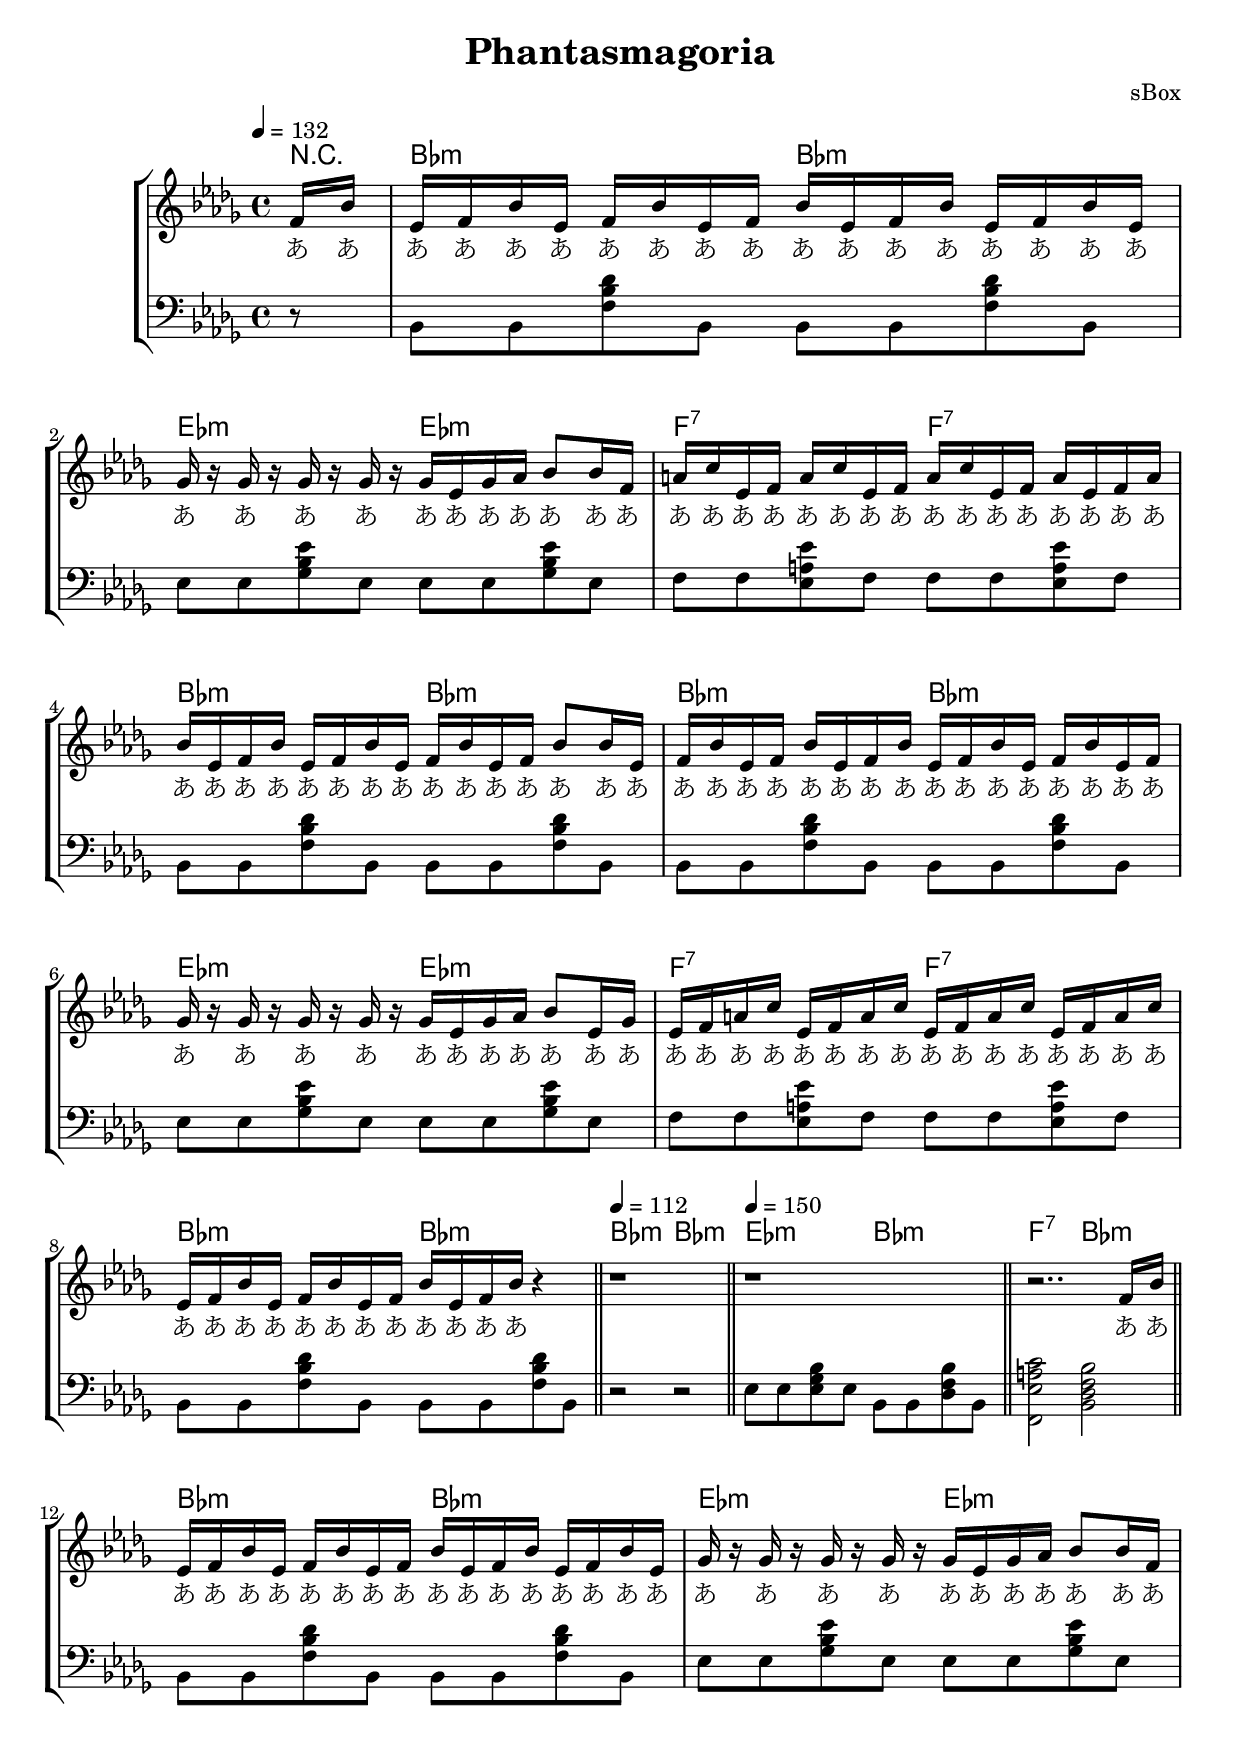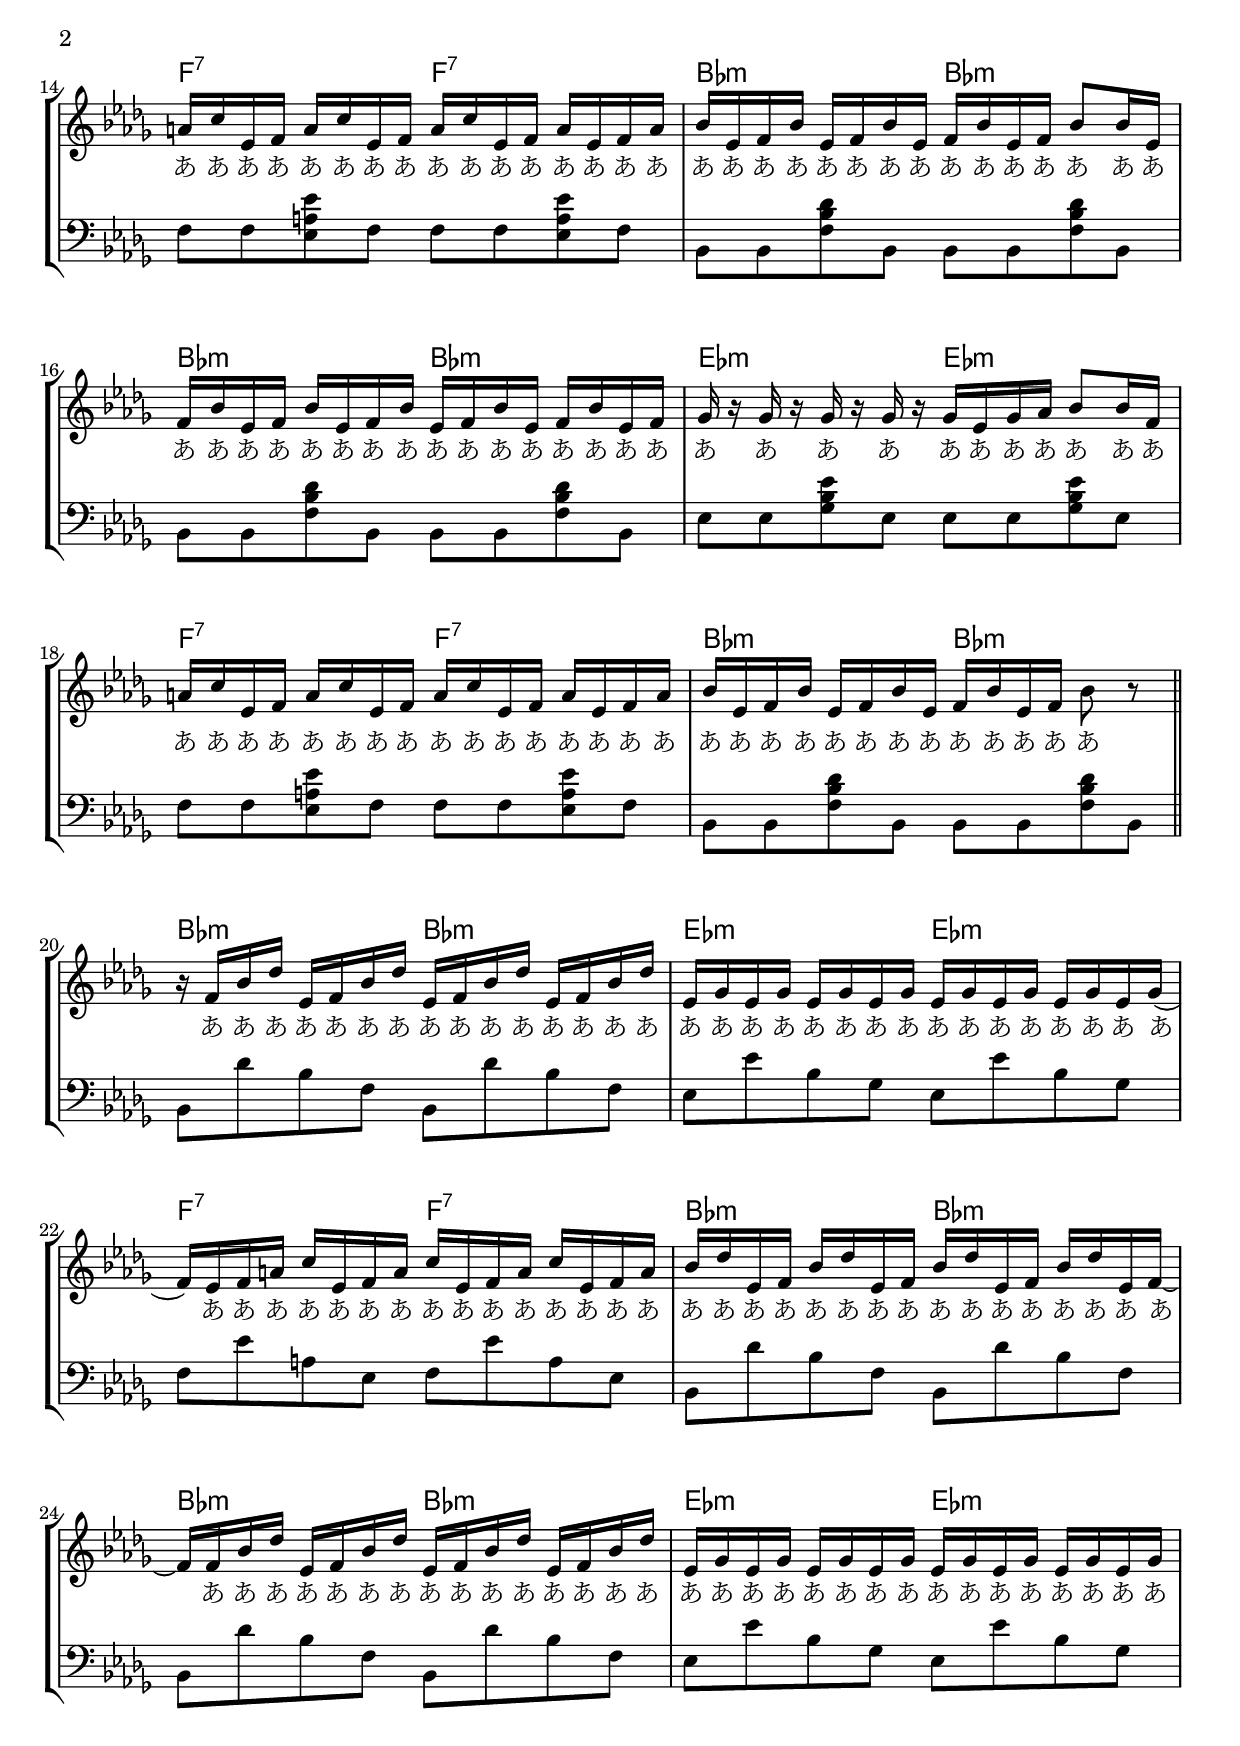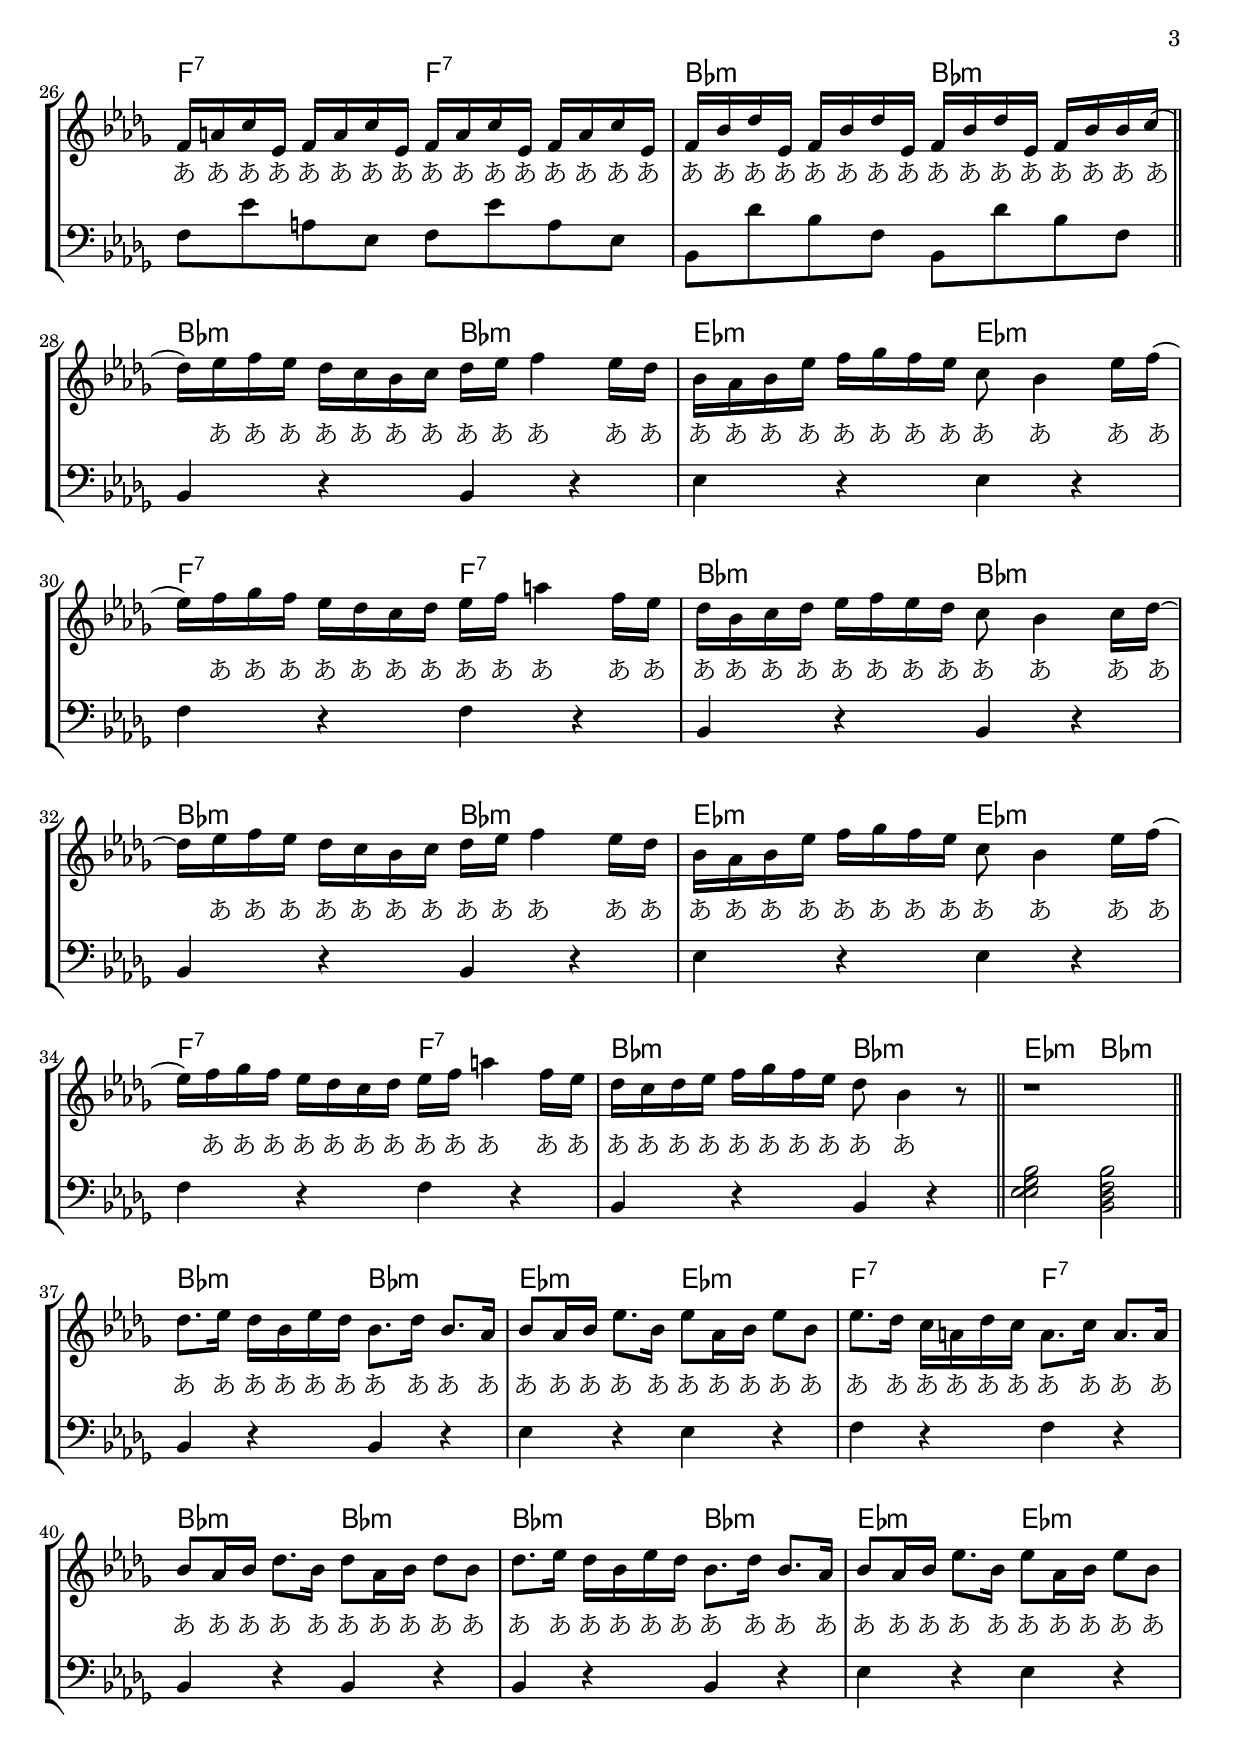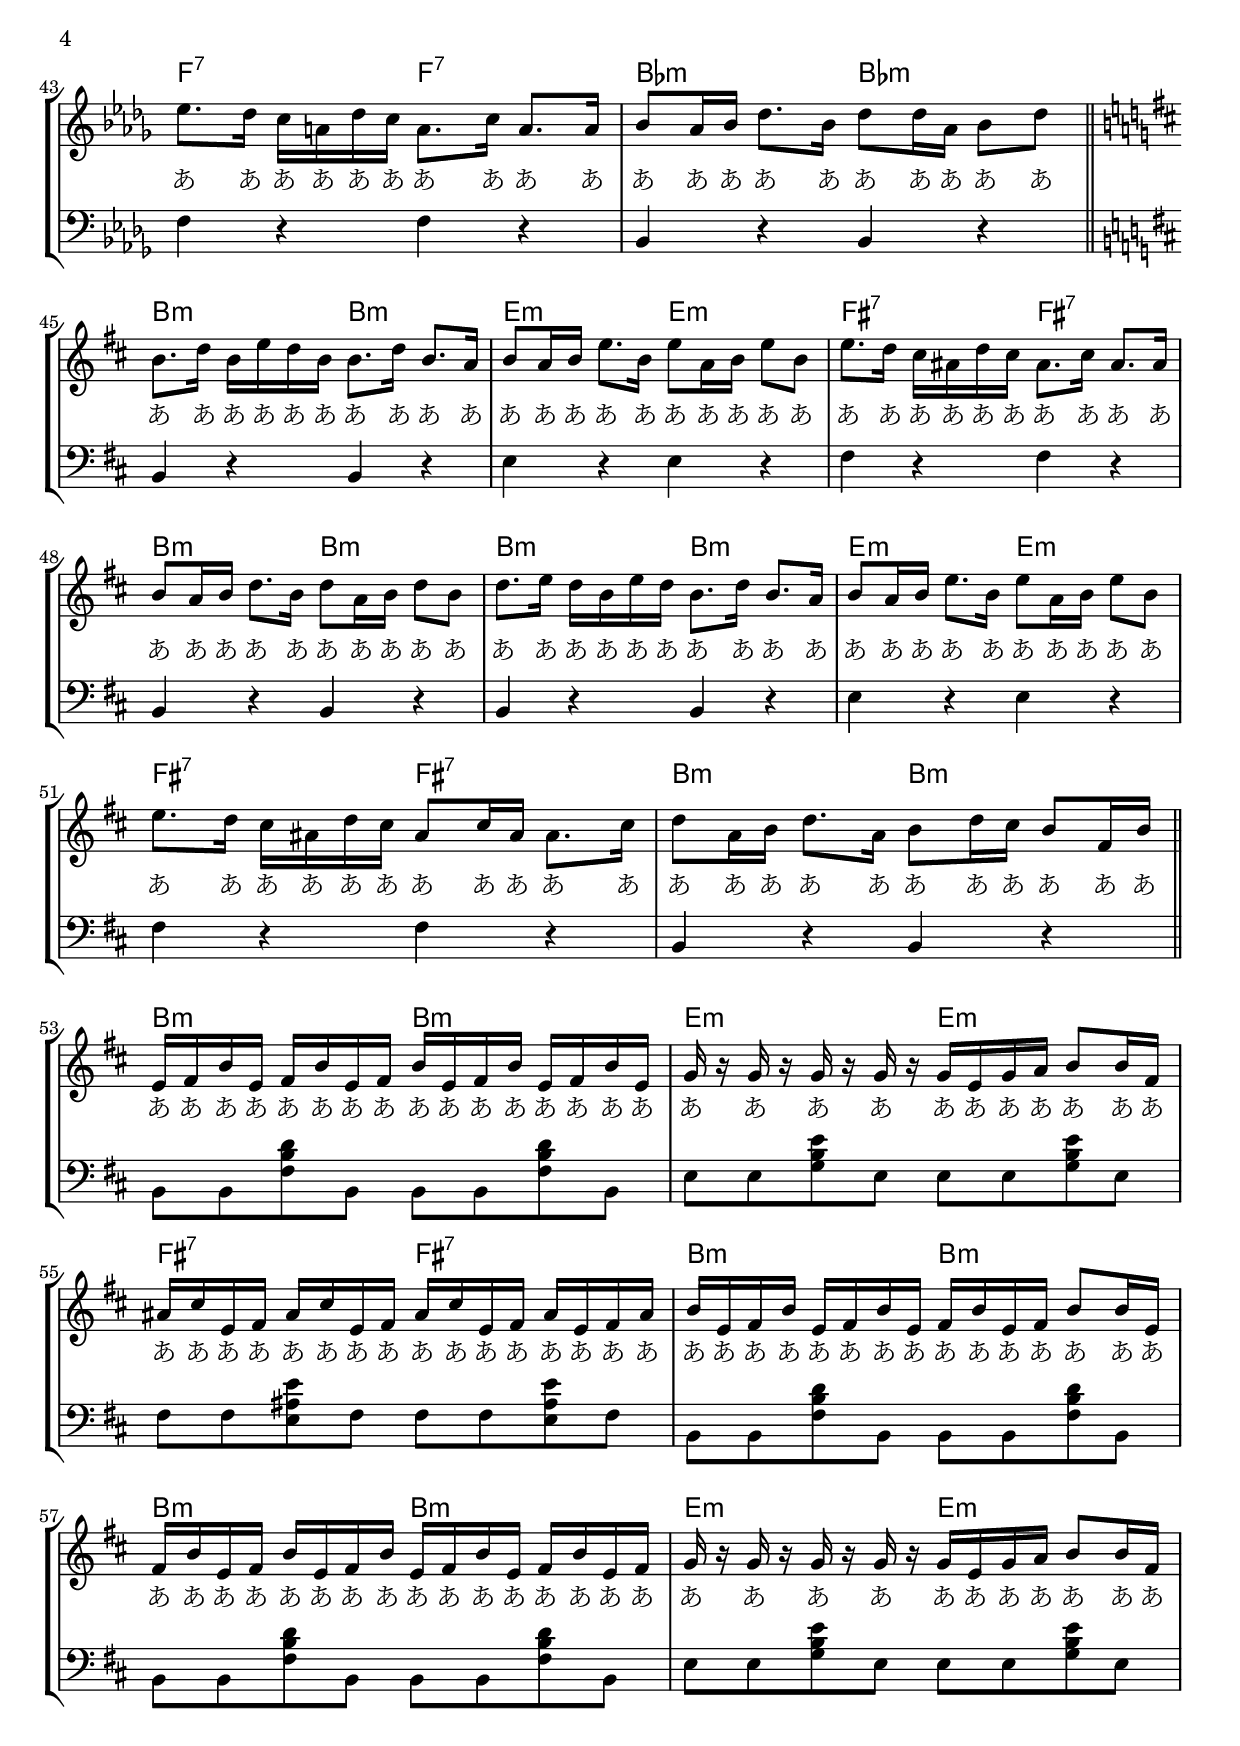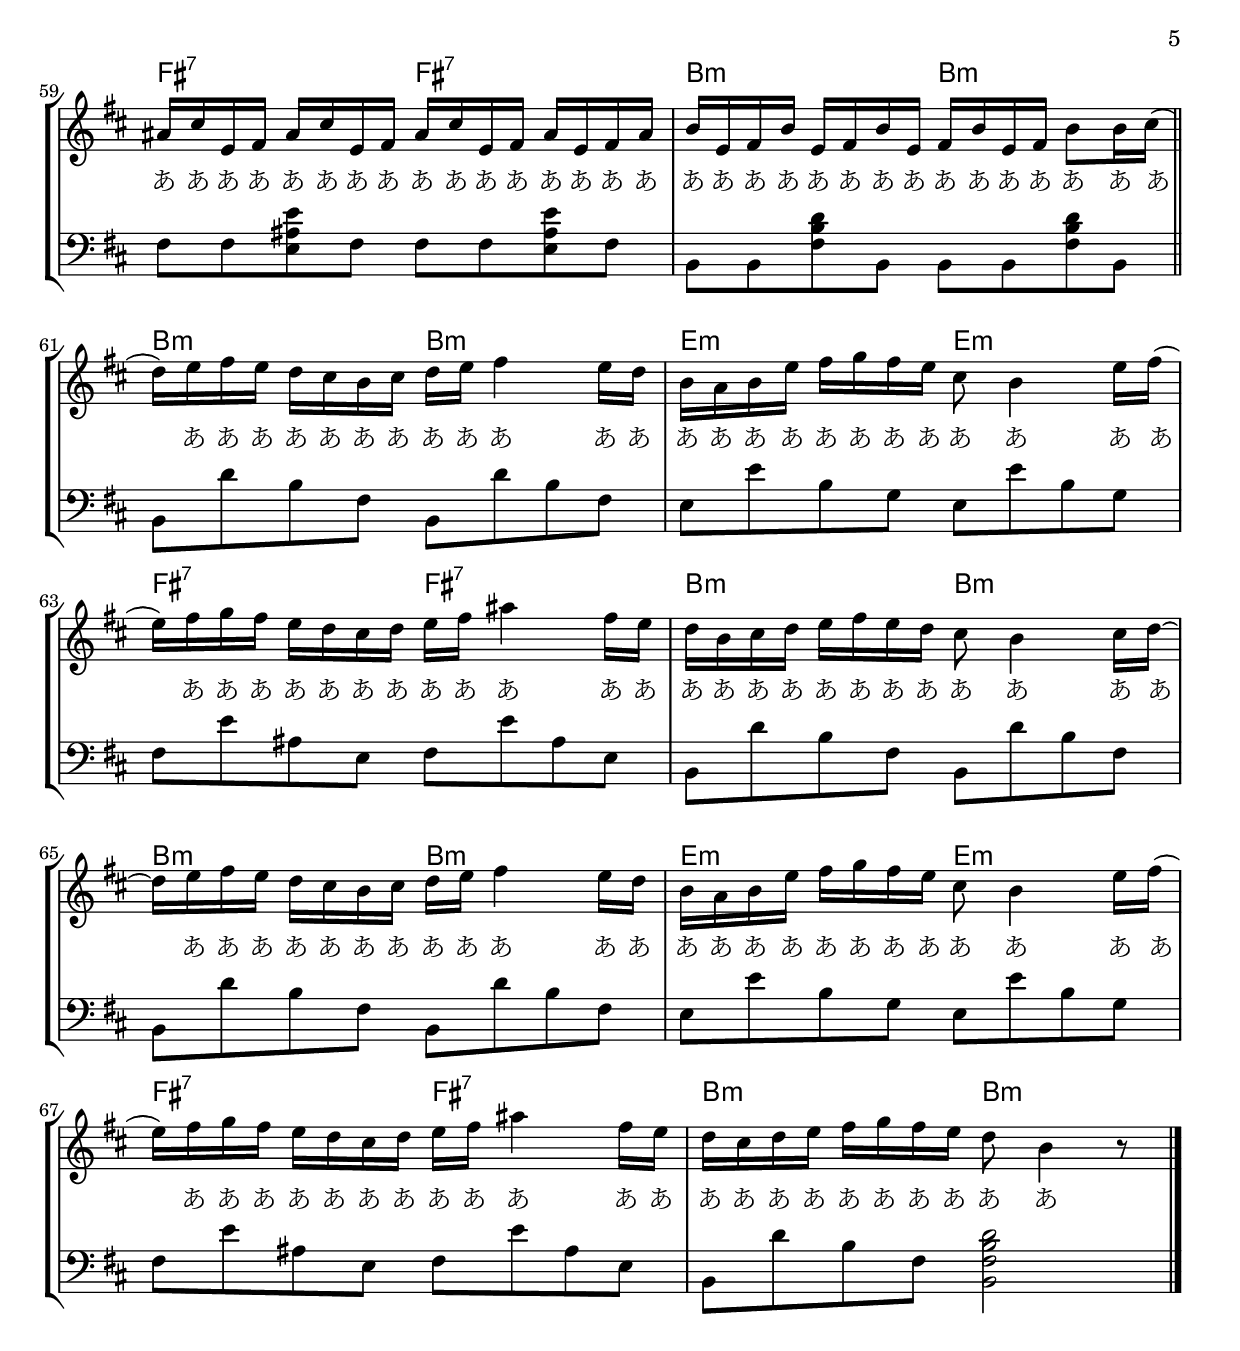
\version "2.12.1"

\header {
	title = \markup {Phantasmagoria}
	composer = \markup \center-column {sBox}
}

harmony = \chordmode {
		r8bes2:m bes:m es:m es:m f:7 f:7 bes:m bes:m bes:m bes:m es:m es:m f:7 f:7 bes:m bes:m 

	bes:m bes:m 

	es:m bes:m 

	f:7 bes:m 

	bes:m bes:m es:m es:m f:7 f:7 bes:m bes:m bes:m bes:m es:m es:m f:7 f:7 bes:m bes:m 

	bes:m bes:m es:m es:m f:7 f:7 bes:m bes:m bes:m bes:m es:m es:m f:7 f:7 bes:m bes:m 

	bes:m bes:m es:m es:m f:7 f:7 bes:m bes:m bes:m bes:m es:m es:m f:7 f:7 bes:m bes:m 

	es:m bes:m 

	bes:m bes:m es:m es:m f:7 f:7 bes:m bes:m bes:m bes:m es:m es:m f:7 f:7 bes:m bes:m 

	b:m b:m e:m e:m fis:7 fis:7 b:m b:m b:m b:m e:m e:m fis:7 fis:7 b:m b:m 

	b:m b:m e:m e:m fis:7 fis:7 b:m b:m b:m b:m e:m e:m fis:7 fis:7 b:m b:m 

	b:m b:m e:m e:m fis:7 fis:7 b:m b:m b:m b:m e:m e:m fis:7 fis:7 b:m b:m 
}

melody = {
	\set Staff.midiInstrument = #"Electric Grand"
	\partial 8*1
		\key des \major
	\tempo 4 = 132
f'16  bes'16 
	es'16  f'16  bes'16  es'16  f'16  bes'16  es'16  f'16  bes'16  es'16  f'16  bes'16  es'16  f'16  bes'16  es'16 
	ges'16  r16  ges'16  r16  ges'16  r16  ges'16  r16  ges'16  es'16  ges'16  as'16  bes'8  bes'16  f'16 
	a'16  c''16  es'16  f'16  a'16  c''16  es'16  f'16  a'16  c''16  es'16  f'16  a'16  es'16  f'16  a'16 
	bes'16  es'16  f'16  bes'16  es'16  f'16  bes'16  es'16  f'16  bes'16  es'16  f'16  bes'8  bes'16  es'16 
	f'16  bes'16  es'16  f'16  bes'16  es'16  f'16  bes'16  es'16  f'16  bes'16  es'16  f'16  bes'16  es'16  f'16 
	ges'16  r16  ges'16  r16  ges'16  r16  ges'16  r16  ges'16  es'16  ges'16  as'16  bes'8  es'16  ges'16 
	es'16  f'16  a'16  c''16  es'16  f'16  a'16  c''16  es'16  f'16  a'16  c''16  es'16  f'16  a'16  c''16 
	es'16  f'16  bes'16  es'16  f'16  bes'16  es'16  f'16  bes'16  es'16  f'16  bes'16  	r4 	\tempo 4 = 112
	r1   
	\tempo 4 = 150
	r1   
	r2.. 
	\set Staff.midiInstrument = #"Electric Grand"
	f'16  bes'16 
	es'16  f'16  bes'16  es'16  f'16  bes'16  es'16  f'16  bes'16  es'16  f'16  bes'16  es'16  f'16  bes'16  es'16 
	ges'16  r16  ges'16  r16  ges'16  r16  ges'16  r16  ges'16  es'16  ges'16  as'16  bes'8  bes'16  f'16 
	a'16  c''16  es'16  f'16  a'16  c''16  es'16  f'16  a'16  c''16  es'16  f'16  a'16  es'16  f'16  a'16 
	bes'16  es'16  f'16  bes'16  es'16  f'16  bes'16  es'16  f'16  bes'16  es'16  f'16  bes'8  bes'16  es'16 
	f'16  bes'16  es'16  f'16  bes'16  es'16  f'16  bes'16  es'16  f'16  bes'16  es'16  f'16  bes'16  es'16  f'16 
	ges'16  r16  ges'16  r16  ges'16  r16  ges'16  r16  ges'16  es'16  ges'16  as'16  bes'8  bes'16  f'16 
	a'16  c''16  es'16  f'16  a'16  c''16  es'16  f'16  a'16  c''16  es'16  f'16  a'16  es'16  f'16  a'16 
	bes'16  es'16  f'16  bes'16  es'16  f'16  bes'16  es'16  f'16  bes'16  es'16  f'16  bes'8  	r8 	\set Staff.midiInstrument = #"Electric Grand"
	r16 f'16  bes'16  des''16  es'16  f'16  bes'16  des''16  es'16  f'16  bes'16  des''16  es'16  f'16  bes'16  des''16 
	es'16  ges'16  es'16  ges'16  es'16  ges'16  es'16  ges'16  es'16  ges'16  es'16  ges'16  es'16  ges'16  es'16  ges'16 
	(f'16)  es'16  f'16  a'16  c''16  es'16  f'16  a'16  c''16  es'16  f'16  a'16  c''16  es'16  f'16  a'16 
	bes'16  des''16  es'16  f'16  bes'16  des''16  es'16  f'16  bes'16  des''16  es'16  f'16  bes'16  des''16  es'16  f'16~ 
	f'16  f'16  bes'16  des''16  es'16  f'16  bes'16  des''16  es'16  f'16  bes'16  des''16  es'16  f'16  bes'16  des''16 
	es'16  ges'16  es'16  ges'16  es'16  ges'16  es'16  ges'16  es'16  ges'16  es'16  ges'16  es'16  ges'16  es'16  ges'16 
	f'16  a'16  c''16  es'16  f'16  a'16  c''16  es'16  f'16  a'16  c''16  es'16  f'16  a'16  c''16  es'16 
	f'16  bes'16  des''16  es'16  f'16  bes'16  des''16  es'16  f'16  bes'16  des''16  es'16  f'16  bes'16  	\set Staff.midiInstrument = #"Electric Grand"
	bes'16  c''16 
	(des''16)  es''16  f''16  es''16  des''16  c''16  bes'16  c''16  des''16  es''16  f''4  es''16  des''16 
	bes'16  as'16  bes'16  es''16  f''16  ges''16  f''16  es''16  c''8  bes'4  es''16  f''16 
	(es''16)  f''16  ges''16  f''16  es''16  des''16  c''16  des''16  es''16  f''16  a''4  f''16  es''16 
	des''16  bes'16  c''16  des''16  es''16  f''16  es''16  des''16  c''8  bes'4  c''16  des''16~ 
	des''16  es''16  f''16  es''16  des''16  c''16  bes'16  c''16  des''16  es''16  f''4  es''16  des''16 
	bes'16  as'16  bes'16  es''16  f''16  ges''16  f''16  es''16  c''8  bes'4  es''16  f''16 
	(es''16)  f''16  ges''16  f''16  es''16  des''16  c''16  des''16  es''16  f''16  a''4  f''16  es''16 
	des''16  c''16  des''16  es''16  f''16  ges''16  f''16  es''16  des''8  bes'4  	r8 	r1   
	\set Staff.midiInstrument = #"Electric Grand"
	 des''8.  es''16  des''16  bes'16  es''16  des''16  bes'8.  des''16  bes'8.  as'16 
	bes'8  as'16  bes'16  es''8.  bes'16  es''8  as'16  bes'16  es''8  bes'8 
	es''8.  des''16  c''16  a'16  des''16  c''16  a'8.  c''16  a'8.  a'16 
	bes'8  as'16  bes'16  des''8.  bes'16  des''8  as'16  bes'16  des''8  bes'8 
	des''8.  es''16  des''16  bes'16  es''16  des''16  bes'8.  des''16  bes'8.  as'16 
	bes'8  as'16  bes'16  es''8.  bes'16  es''8  as'16  bes'16  es''8  bes'8 
	es''8.  des''16  c''16  a'16  des''16  c''16  a'8.  c''16  a'8.  a'16 
	bes'8  as'16  bes'16  des''8.  bes'16  des''8  des''16  as'16  bes'8  des''8
	\set Staff.midiInstrument = #"Electric Grand"
		\key d \major
 b'8.  d''16  b'16  e''16  d''16  b'16  b'8.  d''16  b'8.  a'16 
	b'8  a'16  b'16  e''8.  b'16  e''8  a'16  b'16  e''8  b'8 
	e''8.  d''16  cis''16  ais'16  d''16  cis''16  ais'8.  cis''16  ais'8.  ais'16 
	b'8  a'16  b'16  d''8.  b'16  d''8  a'16  b'16  d''8  b'8 
	d''8.  e''16  d''16  b'16  e''16  d''16  b'8.  d''16  b'8.  a'16 
	b'8  a'16  b'16  e''8.  b'16  e''8  a'16  b'16  e''8  b'8 
	e''8.  d''16  cis''16  ais'16  d''16  cis''16  ais'8  cis''16  ais'16  ais'8.  cis''16 
	d''8  a'16  b'16  d''8.  a'16  b'8  d''16  cis''16  b'8  	\set Staff.midiInstrument = #"Electric Grand"
	fis'16  b'16 
	e'16  fis'16  b'16  e'16  fis'16  b'16  e'16  fis'16  b'16  e'16  fis'16  b'16  e'16  fis'16  b'16  e'16 
	g'16  r16  g'16  r16  g'16  r16  g'16  r16  g'16  e'16  g'16  a'16  b'8  b'16  fis'16 
	ais'16  cis''16  e'16  fis'16  ais'16  cis''16  e'16  fis'16  ais'16  cis''16  e'16  fis'16  ais'16  e'16  fis'16  ais'16 
	b'16  e'16  fis'16  b'16  e'16  fis'16  b'16  e'16  fis'16  b'16  e'16  fis'16  b'8  b'16  e'16 
	fis'16  b'16  e'16  fis'16  b'16  e'16  fis'16  b'16  e'16  fis'16  b'16  e'16  fis'16  b'16  e'16  fis'16 
	g'16  r16  g'16  r16  g'16  r16  g'16  r16  g'16  e'16  g'16  a'16  b'8  b'16  fis'16 
	ais'16  cis''16  e'16  fis'16  ais'16  cis''16  e'16  fis'16  ais'16  cis''16  e'16  fis'16  ais'16  e'16  fis'16  ais'16 
	b'16  e'16  fis'16  b'16  e'16  fis'16  b'16  e'16  fis'16  b'16  e'16  fis'16  b'8  	\set Staff.midiInstrument = #"Electric Grand"
	b'16  cis''16 
	(d''16)  e''16  fis''16  e''16  d''16  cis''16  b'16  cis''16  d''16  e''16  fis''4  e''16  d''16 
	b'16  a'16  b'16  e''16  fis''16  g''16  fis''16  e''16  cis''8  b'4  e''16  fis''16 
	(e''16)  fis''16  g''16  fis''16  e''16  d''16  cis''16  d''16  e''16  fis''16  ais''4  fis''16  e''16 
	d''16  b'16  cis''16  d''16  e''16  fis''16  e''16  d''16  cis''8  b'4  cis''16  d''16~ 
	d''16  e''16  fis''16  e''16  d''16  cis''16  b'16  cis''16  d''16  e''16  fis''4  e''16  d''16 
	b'16  a'16  b'16  e''16  fis''16  g''16  fis''16  e''16  cis''8  b'4  e''16  fis''16 
	(e''16)  fis''16  g''16  fis''16  e''16  d''16  cis''16  d''16  e''16  fis''16  ais''4  fis''16  e''16 
	d''16  cis''16  d''16  e''16  fis''16  g''16  fis''16  e''16  d''8  b'4  	r8 	\bar "|."
}

words = \lyricmode {
	あ  あ  あ  あ  あ  あ  あ  あ  あ  あ  あ  あ  あ  あ  あ  あ  あ  あ  あ  あ  あ  あ  あ  あ  あ  あ  あ  あ  あ  あ  あ  あ  あ  あ  あ  あ  あ  あ  あ  あ  あ  あ  あ  あ  あ  あ  あ  あ  あ  あ  あ  あ  あ  あ  あ  あ  あ  あ  あ  あ  あ  あ  あ  あ  あ  あ  あ  あ  あ  あ  あ  あ  あ  あ  あ  あ  あ  あ  あ  あ  あ  あ  あ  あ  あ  あ  あ  あ  あ  あ  あ  あ  あ  あ  あ  あ  あ  あ  あ  あ  あ  あ  あ  あ  あ  あ  あ  あ  あ  あ  あ  あ  あ  あ  あ  
	
	
	
	あ  あ  あ  あ  あ  あ  あ  あ  あ  あ  あ  あ  あ  あ  あ  あ  あ  あ  あ  あ  あ  あ  あ  あ  あ  あ  あ  あ  あ  あ  あ  あ  あ  あ  あ  あ  あ  あ  あ  あ  あ  あ  あ  あ  あ  あ  あ  あ  あ  あ  あ  あ  あ  あ  あ  あ  あ  あ  あ  あ  あ  あ  あ  あ  あ  あ  あ  あ  あ  あ  あ  あ  あ  あ  あ  あ  あ  あ  あ  あ  あ  あ  あ  あ  あ  あ  あ  あ  あ  あ  あ  あ  あ  あ  あ  あ  あ  あ  あ  あ  あ  あ  あ  あ  あ  あ  あ  あ  あ  あ  あ  あ  あ  あ  あ  あ  
	あ  あ  あ  あ  あ  あ  あ  あ  あ  あ  あ  あ  あ  あ  あ  あ  あ  あ  あ  あ  あ  あ  あ  あ  あ  あ  あ  あ  あ  あ  あ  あ  あ  あ  あ  あ  あ  あ  あ  あ  あ  あ  あ  あ  あ  あ  あ  あ  あ  あ  あ  あ  あ  あ  あ  あ  あ  あ  あ  あ  あ  あ  あ  あ  あ  あ  あ  あ  あ  あ  あ  あ  あ  あ  あ  あ  あ  あ  あ  あ  あ  あ  あ  あ  あ  あ  あ  あ  あ  あ  あ  あ  あ  あ  あ  あ  あ  あ  あ  あ  あ  あ  あ  あ  あ  あ  あ  あ  あ  あ  あ  あ  あ  あ  あ  あ  あ  あ  あ  あ  あ  あ  あ  
	あ  あ  あ  あ  あ  あ  あ  あ  あ  あ  あ  あ  あ  あ  あ  あ  あ  あ  あ  あ  あ  あ  あ  あ  あ  あ  あ  あ  あ  あ  あ  あ  あ  あ  あ  あ  あ  あ  あ  あ  あ  あ  あ  あ  あ  あ  あ  あ  あ  あ  あ  あ  あ  あ  あ  あ  あ  あ  あ  あ  あ  あ  あ  あ  あ  あ  あ  あ  あ  あ  あ  あ  あ  あ  あ  あ  あ  あ  あ  あ  あ  あ  あ  あ  あ  あ  あ  あ  あ  あ  あ  あ  あ  あ  あ  あ  
	
	あ  あ  あ  あ  あ  あ  あ  あ  あ  あ  あ  あ  あ  あ  あ  あ  あ  あ  あ  あ  あ  あ  あ  あ  あ  あ  あ  あ  あ  あ  あ  あ  あ  あ  あ  あ  あ  あ  あ  あ  あ  あ  あ  あ  あ  あ  あ  あ  あ  あ  あ  あ  あ  あ  あ  あ  あ  あ  あ  あ  あ  あ  あ  あ  あ  あ  あ  あ  あ  あ  あ  あ  あ  あ  あ  あ  あ  あ  あ  あ  
	あ  あ  あ  あ  あ  あ  あ  あ  あ  あ  あ  あ  あ  あ  あ  あ  あ  あ  あ  あ  あ  あ  あ  あ  あ  あ  あ  あ  あ  あ  あ  あ  あ  あ  あ  あ  あ  あ  あ  あ  あ  あ  あ  あ  あ  あ  あ  あ  あ  あ  あ  あ  あ  あ  あ  あ  あ  あ  あ  あ  あ  あ  あ  あ  あ  あ  あ  あ  あ  あ  あ  あ  あ  あ  あ  あ  あ  あ  あ  あ  
	あ  あ  あ  あ  あ  あ  あ  あ  あ  あ  あ  あ  あ  あ  あ  あ  あ  あ  あ  あ  あ  あ  あ  あ  あ  あ  あ  あ  あ  あ  あ  あ  あ  あ  あ  あ  あ  あ  あ  あ  あ  あ  あ  あ  あ  あ  あ  あ  あ  あ  あ  あ  あ  あ  あ  あ  あ  あ  あ  あ  あ  あ  あ  あ  あ  あ  あ  あ  あ  あ  あ  あ  あ  あ  あ  あ  あ  あ  あ  あ  あ  あ  あ  あ  あ  あ  あ  あ  あ  あ  あ  あ  あ  あ  あ  あ  あ  あ  あ  あ  あ  あ  あ  あ  あ  あ  あ  あ  あ  あ  あ  あ  あ  あ  あ  あ  
	あ  あ  あ  あ  あ  あ  あ  あ  あ  あ  あ  あ  あ  あ  あ  あ  あ  あ  あ  あ  あ  あ  あ  あ  あ  あ  あ  あ  あ  あ  あ  あ  あ  あ  あ  あ  あ  あ  あ  あ  あ  あ  あ  あ  あ  あ  あ  あ  あ  あ  あ  あ  あ  あ  あ  あ  あ  あ  あ  あ  あ  あ  あ  あ  あ  あ  あ  あ  あ  あ  あ  あ  あ  あ  あ  あ  あ  あ  あ  あ  あ  あ  あ  あ  あ  あ  あ  あ  あ  あ  あ  あ  あ  あ  あ  あ  
}

tempochange = {
	\tempo 4 = 132
	r1 | r1 | r1 | r1 | r1 | r1 | r1 | r1 \bar "||"
	\tempo 4 = 112
	r1 \bar "||"
	\tempo 4 = 150
	r1 \bar "||"
	\tempo 4 = 150
	r1 \bar "||"
	\tempo 4 = 150
	r1 | r1 | r1 | r1 | r1 | r1 | r1 | r1 \bar "||"
	\tempo 4 = 150
	r1 | r1 | r1 | r1 | r1 | r1 | r1 | r1 \bar "||"
	\tempo 4 = 150
	r1 | r1 | r1 | r1 | r1 | r1 | r1 | r1 \bar "||"
	\tempo 4 = 150
	r1 \bar "||"
	\tempo 4 = 150
	r1 | r1 | r1 | r1 | r1 | r1 | r1 | r1 \bar "||"
	\tempo 4 = 150
	r1 | r1 | r1 | r1 | r1 | r1 | r1 | r1 \bar "||"
	\tempo 4 = 150
	r1 | r1 | r1 | r1 | r1 | r1 | r1 | r1 \bar "||"
	\tempo 4 = 150
	r1 | r1 | r1 | r1 | r1 | r1 | r1 | r1 \bar "|."
}

mainacc = {
	\clef bass
	\set Staff.midiInstrument = #"Electric Grand"
	\key des \major
	\tempo 4 = 132
	\partial 8*1
	r8	bes,8 bes,8 <f bes des'>8 bes,8
	bes,8 bes,8 <f bes des'>8 bes,8
	es8 es8 <ges bes es'>8 es8
	es8 es8 <ges bes es'>8 es8
	f8 f8 <es a es'>8 f8
	f8 f8 <es a es'>8 f8
	bes,8 bes,8 <f bes des'>8 bes,8
	bes,8 bes,8 <f bes des'>8 bes,8
	bes,8 bes,8 <f bes des'>8 bes,8
	bes,8 bes,8 <f bes des'>8 bes,8
	es8 es8 <ges bes es'>8 es8
	es8 es8 <ges bes es'>8 es8
	f8 f8 <es a es'>8 f8
	f8 f8 <es a es'>8 f8
	bes,8 bes,8 <f bes des'>8 bes,8
	bes,8 bes,8 <f bes des'>8 bes,8
	\bar "||"

	\set Staff.midiInstrument = #"Electric Grand"
	\tempo 4 = 112
	r2
	r2
	\bar "||"

	\set Staff.midiInstrument = #"Electric Grand"
	\tempo 4 = 150
	es8 es8 <es ges bes>8 es8
	bes,8 bes,8 <des f bes>8 bes,8
	\bar "||"

	\set Staff.midiInstrument = #"Electric Grand"
	<f, es a c'>2
	<bes, des f bes>2
	\bar "||"

	\set Staff.midiInstrument = #"Electric Grand"
	bes,8 bes,8 <f bes des'>8 bes,8
	bes,8 bes,8 <f bes des'>8 bes,8
	es8 es8 <ges bes es'>8 es8
	es8 es8 <ges bes es'>8 es8
	f8 f8 <es a es'>8 f8
	f8 f8 <es a es'>8 f8
	bes,8 bes,8 <f bes des'>8 bes,8
	bes,8 bes,8 <f bes des'>8 bes,8
	bes,8 bes,8 <f bes des'>8 bes,8
	bes,8 bes,8 <f bes des'>8 bes,8
	es8 es8 <ges bes es'>8 es8
	es8 es8 <ges bes es'>8 es8
	f8 f8 <es a es'>8 f8
	f8 f8 <es a es'>8 f8
	bes,8 bes,8 <f bes des'>8 bes,8
	bes,8 bes,8 <f bes des'>8 bes,8
	\bar "||"

	\set Staff.midiInstrument = #"Electric Grand"
	bes,8 des' bes f
	bes,8 des' bes f
	es8 es' bes ges
	es8 es' bes ges
	f8 es' a es
	f8 es' a es
	bes,8 des' bes f
	bes,8 des' bes f
	bes,8 des' bes f
	bes,8 des' bes f
	es8 es' bes ges
	es8 es' bes ges
	f8 es' a es
	f8 es' a es
	bes,8 des' bes f
	bes,8 des' bes f
	\bar "||"

	\set Staff.midiInstrument = #"Bright Acoustic"
	bes,4 r4
	bes,4 r4
	es4 r4
	es4 r4
	f4 r4
	f4 r4
	bes,4 r4
	bes,4 r4
	bes,4 r4
	bes,4 r4
	es4 r4
	es4 r4
	f4 r4
	f4 r4
	bes,4 r4
	bes,4 r4
	\bar "||"

	\set Staff.midiInstrument = #"Electric Grand"
	<es es ges bes>2
	<bes, des f bes>2
	\bar "||"

	\set Staff.midiInstrument = #"Bright Acoustic"
	bes,4 r4
	bes,4 r4
	es4 r4
	es4 r4
	f4 r4
	f4 r4
	bes,4 r4
	bes,4 r4
	bes,4 r4
	bes,4 r4
	es4 r4
	es4 r4
	f4 r4
	f4 r4
	bes,4 r4
	bes,4 r4
	\bar "||"

	\set Staff.midiInstrument = #"Bright Acoustic"
	\key d \major
	b,4 r4
	b,4 r4
	e4 r4
	e4 r4
	fis4 r4
	fis4 r4
	b,4 r4
	b,4 r4
	b,4 r4
	b,4 r4
	e4 r4
	e4 r4
	fis4 r4
	fis4 r4
	b,4 r4
	b,4 r4
	\bar "||"

	\set Staff.midiInstrument = #"Electric Grand"
	b,8 b,8 <fis b d'>8 b,8
	b,8 b,8 <fis b d'>8 b,8
	e8 e8 <g b e'>8 e8
	e8 e8 <g b e'>8 e8
	fis8 fis8 <e ais e'>8 fis8
	fis8 fis8 <e ais e'>8 fis8
	b,8 b,8 <fis b d'>8 b,8
	b,8 b,8 <fis b d'>8 b,8
	b,8 b,8 <fis b d'>8 b,8
	b,8 b,8 <fis b d'>8 b,8
	e8 e8 <g b e'>8 e8
	e8 e8 <g b e'>8 e8
	fis8 fis8 <e ais e'>8 fis8
	fis8 fis8 <e ais e'>8 fis8
	b,8 b,8 <fis b d'>8 b,8
	b,8 b,8 <fis b d'>8 b,8
	\bar "||"

	\set Staff.midiInstrument = #"Electric Grand"
	b,8 d' b fis
	b,8 d' b fis
	e8 e' b g
	e8 e' b g
	fis8 e' ais e
	fis8 e' ais e
	b,8 d' b fis
	b,8 d' b fis
	b,8 d' b fis
	b,8 d' b fis
	e8 e' b g
	e8 e' b g
	fis8 e' ais e
	fis8 e' ais e
	b,8 d' b fis
	<b, fis b d'>2
	\bar "|."
}

subacc = {
	\clef bass
	\set Staff.midiInstrument = #"Electric Grand"
	\key des \major
	\tempo 4 = 132
	\partial 8*1
	r8	r2
	r2
	r2
	r2
	r2
	r2
	r2
	r2
	r2
	r2
	r2
	r2
	r2
	r2
	r2
	r2
	\bar "||"

	\set Staff.midiInstrument = #"Acoustic grand"
	\tempo 4 = 112
	r2
	r2
	\bar "||"

	\set Staff.midiInstrument = #"Acoustic grand"
	\tempo 4 = 150
	r2
	r2
	\bar "||"

	\set Staff.midiInstrument = #"Bright Acoustic"
	f,4 r4
	bes,4 r4
	\bar "||"

	\set Staff.midiInstrument = #"Bright Acoustic"
	bes,4 r4
	bes,4 r4
	es4 r4
	es4 r4
	f4 r4
	f4 r4
	bes,4 r4
	bes,4 r4
	bes,4 r4
	bes,4 r4
	es4 r4
	es4 r4
	f4 r4
	f4 r4
	bes,4 r4
	bes,4 r4
	\bar "||"

	\set Staff.midiInstrument = #"Bright Acoustic"
	bes,16 f bes des' bes, f bes des'
	bes,16 f bes des' bes, f bes des'
	es16 ges bes es' es ges bes es'
	es16 ges bes es' es ges bes es'
	f16 es a es' f es a es'
	f16 es a es' f es a es'
	bes,16 f bes des' bes, f bes des'
	bes,16 f bes des' bes, f bes des'
	bes,16 f bes des' bes, f bes des'
	bes,16 f bes des' bes, f bes des'
	es16 ges bes es' es ges bes es'
	es16 ges bes es' es ges bes es'
	f16 es a es' f es a es'
	f16 es a es' f es a es'
	bes,16 f bes des' bes, f bes des'
	bes,16 f bes des' bes, f bes des'
	\bar "||"

	\set Staff.midiInstrument = #"Electric Grand"
	bes,8 des' bes f
	bes,8 des' bes f
	es8 es' bes ges
	es8 es' bes ges
	f8 es' a es
	f8 es' a es
	bes,8 des' bes f
	bes,8 des' bes f
	bes,8 des' bes f
	bes,8 des' bes f
	es8 es' bes ges
	es8 es' bes ges
	f8 es' a es
	f8 es' a es
	bes,8 des' bes f
	bes,8 des' bes f
	\bar "||"

	\set Staff.midiInstrument = #"Acoustic grand"
	r2
	r2
	\bar "||"

	\set Staff.midiInstrument = #"Electric Grand"
	bes,8 <f bes des'> bes, <f bes des'>16 <f bes des'>
	bes,8 <f bes des'> bes, <f bes des'>16 <f bes des'>
	es8 <ges bes es'> es <ges bes es'>16 <ges bes es'>
	es8 <ges bes es'> es <ges bes es'>16 <ges bes es'>
	f8 <es a es'> f <es a es'>16 <es a es'>
	f8 <es a es'> f <es a es'>16 <es a es'>
	bes,8 <f bes des'> bes, <f bes des'>16 <f bes des'>
	bes,8 <f bes des'> bes, <f bes des'>16 <f bes des'>
	bes,8 <f bes des'> bes, <f bes des'>16 <f bes des'>
	bes,8 <f bes des'> bes, <f bes des'>16 <f bes des'>
	es8 <ges bes es'> es <ges bes es'>16 <ges bes es'>
	es8 <ges bes es'> es <ges bes es'>16 <ges bes es'>
	f8 <es a es'> f <es a es'>16 <es a es'>
	f8 <es a es'> f <es a es'>16 <es a es'>
	bes,8 <f bes des'> bes, <f bes des'>16 <f bes des'>
	bes,8 <f bes des'> bes, <f bes des'>16 <f bes des'>
	\bar "||"

	\set Staff.midiInstrument = #"Electric Grand"
	\key d \major
	b,8 d' b fis
	b,8 d' b fis
	e8 e' b g
	e8 e' b g
	fis8 e' ais e
	fis8 e' ais e
	b,8 d' b fis
	b,8 d' b fis
	b,8 d' b fis
	b,8 d' b fis
	e8 e' b g
	e8 e' b g
	fis8 e' ais e
	fis8 e' ais e
	b,8 d' b fis
	b,8 d' b fis
	\bar "||"

	\set Staff.midiInstrument = #"Bright Acoustic"
	b,8 d' b fis
	b,8 d' b fis
	e8 e' b g
	e8 e' b g
	fis8 e' ais e
	fis8 e' ais e
	b,8 d' b fis
	b,8 d' b fis
	b,8 d' b fis
	b,8 d' b fis
	e8 e' b g
	e8 e' b g
	fis8 e' ais e
	fis8 e' ais e
	b,8 d' b fis
	b,8 d' b fis
	\bar "||"

	\set Staff.midiInstrument = #"Bright Acoustic"
	b,4 r4
	b,4 r4
	e4 r4
	e4 r4
	fis4 r4
	fis4 r4
	b,4 r4
	b,4 r4
	b,4 r4
	b,4 r4
	e4 r4
	e4 r4
	fis4 r4
	fis4 r4
	b,4 r4
	b,2
	\bar "|."
}

percA = {
	\drummode {
	\partial 8*1
	r8	r1 |r1 |r1 |r1 |r1 |r1 |r1 |r1 \bar "||"
	r1 \bar "||"
	r1 \bar "||"
	r1 \bar "||"
	r1 |r1 |r1 |r1 |r1 |r1 |r1 |r1 \bar "||"
	r1 |r1 |r1 |r1 |r1 |r1 |r1 |r1 \bar "||"
	r1 |r1 |r1 |r1 |r1 |r1 |r1 |r1 \bar "||"
	r1 \bar "||"
	r1 |r1 |r1 |r1 |r1 |r1 |r1 |r1 \bar "||"
	r1 |r1 |r1 |r1 |r1 |r1 |r1 |r1 \bar "||"
	r1 |r1 |r1 |r1 |r1 |r1 |r1 |r1 \bar "||"
	r1 |r1 |r1 |r1 |r1 |r1 |r1 |r1 \bar "|."
	}
}

percB = {
	\drummode {
	\partial 8*1
	r8	r1 |r1 |r1 |r1 |r1 |r1 |r1 |r1 \bar "||"
	r1 \bar "||"
	r1 \bar "||"
	r1 \bar "||"
	r1 |r1 |r1 |r1 |r1 |r1 |r1 |r1 \bar "||"
	r1 |r1 |r1 |r1 |r1 |r1 |r1 |r1 \bar "||"
	r1 |r1 |r1 |r1 |r1 |r1 |r1 |r1 \bar "||"
	r1 \bar "||"
	r1 |r1 |r1 |r1 |r1 |r1 |r1 |r1 \bar "||"
	r1 |r1 |r1 |r1 |r1 |r1 |r1 |r1 \bar "||"
	r1 |r1 |r1 |r1 |r1 |r1 |r1 |r1 \bar "||"
	r1 |r1 |r1 |r1 |r1 |r1 |r1 |r1 \bar "|."
	}
}

percC = {
	\drummode {
	\partial 8*1
	r8	r1 |r1 |r1 |r1 |r1 |r1 |r1 |r1 \bar "||"
	r1 \bar "||"
	r1 \bar "||"
	r1 \bar "||"
	r1 |r1 |r1 |r1 |r1 |r1 |r1 |r1 \bar "||"
	r1 |r1 |r1 |r1 |r1 |r1 |r1 |r1 \bar "||"
	r1 |r1 |r1 |r1 |r1 |r1 |r1 |r1 \bar "||"
	r1 \bar "||"
	r1 |r1 |r1 |r1 |r1 |r1 |r1 |r1 \bar "||"
	r1 |r1 |r1 |r1 |r1 |r1 |r1 |r1 \bar "||"
	r1 |r1 |r1 |r1 |r1 |r1 |r1 |r1 \bar "||"
	r1 |r1 |r1 |r1 |r1 |r1 |r1 |r1 \bar "|."
	}
}

percD = {
	\drummode {
	\partial 8*1
	r8	r1 |r1 |r1 |r1 |r1 |r1 |r1 |r1 \bar "||"
	r1 \bar "||"
	r1 \bar "||"
	r1 \bar "||"
	r1 |r1 |r1 |r1 |r1 |r1 |r1 |r1 \bar "||"
	r1 |r1 |r1 |r1 |r1 |r1 |r1 |r1 \bar "||"
	r1 |r1 |r1 |r1 |r1 |r1 |r1 |r1 \bar "||"
	r1 \bar "||"
	r1 |r1 |r1 |r1 |r1 |r1 |r1 |r1 \bar "||"
	r1 |r1 |r1 |r1 |r1 |r1 |r1 |r1 \bar "||"
	r1 |r1 |r1 |r1 |r1 |r1 |r1 |r1 \bar "||"
	r1 |r1 |r1 |r1 |r1 |r1 |r1 |r1 \bar "|."
	}
}

percE = {
	\drummode {
	\partial 8*1
	r8	r1 |r1 |r1 |r1 |r1 |r1 |r1 |r1 \bar "||"
	r1 \bar "||"
	r1 \bar "||"
	r1 \bar "||"
	r1 |r1 |r1 |r1 |r1 |r1 |r1 |r1 \bar "||"
	r1 |r1 |r1 |r1 |r1 |r1 |r1 |r1 \bar "||"
	r1 |r1 |r1 |r1 |r1 |r1 |r1 |r1 \bar "||"
	r1 \bar "||"
	r1 |r1 |r1 |r1 |r1 |r1 |r1 |r1 \bar "||"
	r1 |r1 |r1 |r1 |r1 |r1 |r1 |r1 \bar "||"
	r1 |r1 |r1 |r1 |r1 |r1 |r1 |r1 \bar "||"
	r1 |r1 |r1 |r1 |r1 |r1 |r1 |r1 \bar "|."
	}
}

\score {
	<<
		\new StaffGroup <<
			\new ChordNames {\harmony}
			\new Voice = "melody" {\melody}
			\new Lyrics \lyricsto "melody" \words
			\new Staff = "mainacc" {\mainacc}
		>>
	>>
	\layout { }
}
